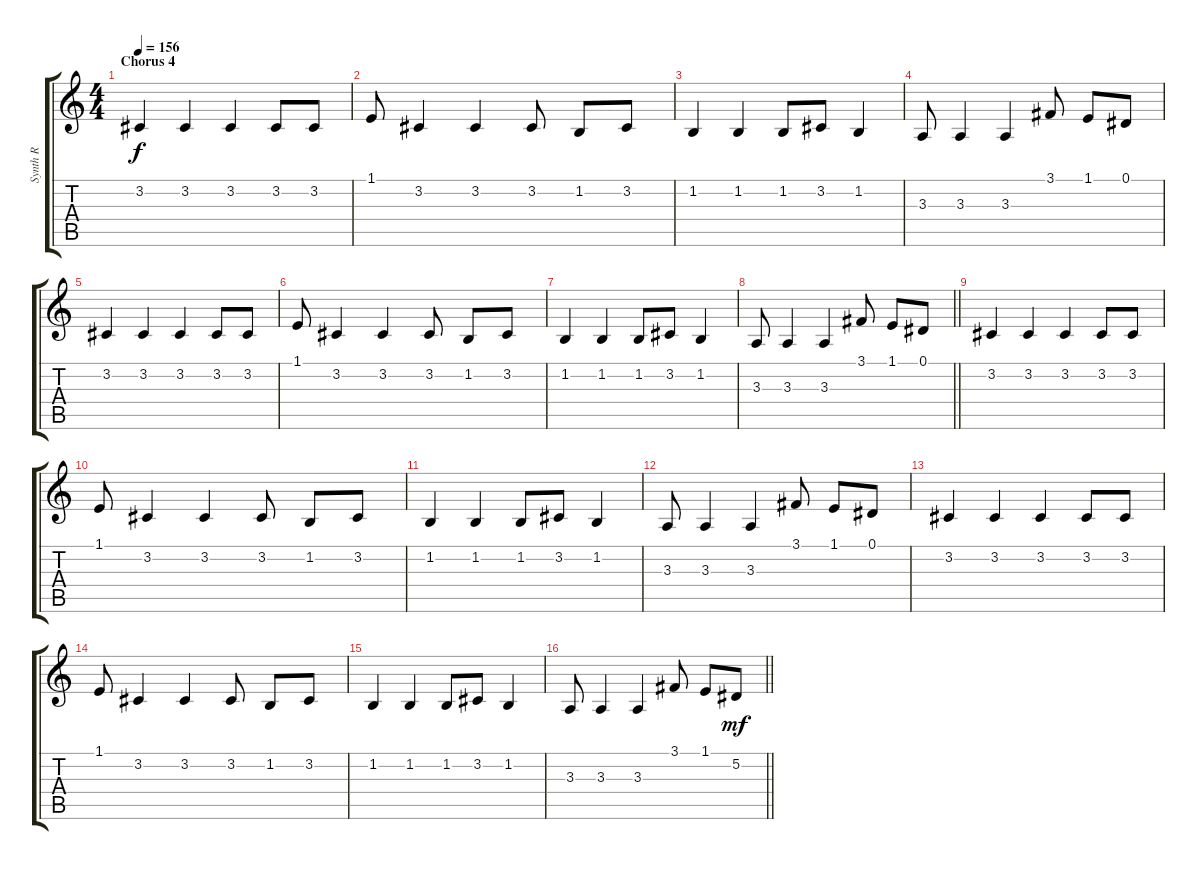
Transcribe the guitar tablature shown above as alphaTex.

\track ("Synth R" "Synth R") {instrument pad1newage}
\staff {score tabs}
\tuning (Eb4 Bb3 Gb3 Db3 Ab2 Eb2) {hide}
\ts (4 4)
\section ("" "Chorus 4")
\tempo 156
\clef g2
\ks c
3.2.4{dy f} 3.2.4 3.2.4 3.2.8 3.2.8 |
1.1.8 3.2.4 3.2.4 3.2.8 1.2.8 3.2.8 |
1.2.4 1.2.4 1.2.8 3.2.8 1.2.4 |
3.3.8 3.3.4 3.3.4 3.1.8 1.1.8 0.1.8 |
3.2.4 3.2.4 3.2.4 3.2.8 3.2.8 |
1.1.8 3.2.4 3.2.4 3.2.8 1.2.8 3.2.8 |
1.2.4 1.2.4 1.2.8 3.2.8 1.2.4 |
\barLineRight lightlight
3.3.8 3.3.4 3.3.4 3.1.8 1.1.8 0.1.8 |
3.2.4 3.2.4 3.2.4 3.2.8 3.2.8 |
1.1.8 3.2.4 3.2.4 3.2.8 1.2.8 3.2.8 |
1.2.4 1.2.4 1.2.8 3.2.8 1.2.4 |
3.3.8 3.3.4 3.3.4 3.1.8 1.1.8 0.1.8 |
3.2.4 3.2.4 3.2.4 3.2.8 3.2.8 |
1.1.8 3.2.4 3.2.4 3.2.8 1.2.8 3.2.8 |
1.2.4 1.2.4 1.2.8 3.2.8 1.2.4 |
\barLineRight lightlight
3.3.8 3.3.4 3.3.4 3.1.8 1.1.8 5.2.8{dy mf}
